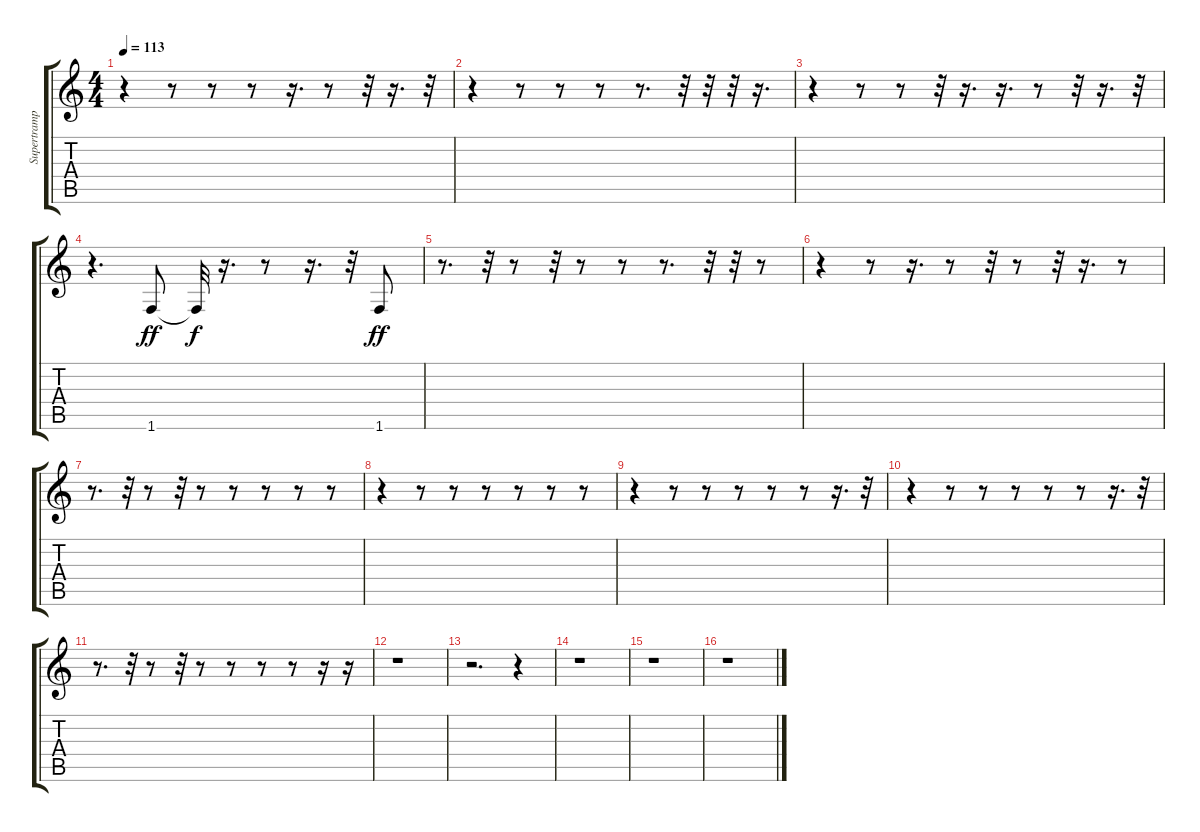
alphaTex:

\track ("Supertramp" "Supertramp") {instrument electricbassfinger}
\staff {score tabs}
\tuning (E4 B3 G3 D3 A2 E2) {hide}
\ts (4 4)
\tempo 113
\clef g2
\ks c
r.4{dy fff} r.8 r.8 r.8 r.16{d} r.8 r.32 r.16{d} r.32 |
r.4 r.8 r.8 r.8 r.8{d} r.32 r.32 r.32 r.16{d} |
r.4 r.8 r.8 r.32 r.16{d} r.16{d} r.8 r.32 r.16{d} r.32 |
r.4{d} 1.6.8{dy ff} 1.6{t}.32{dy f} r.16{d} r.8 r.16{d} r.32 1.6.8{dy ff} |
r.8{d} r.32 r.8 r.32 r.8 r.8 r.8{d} r.32 r.32 r.8 |
r.4 r.8 r.16{d} r.8 r.32 r.8 r.32 r.16{d} r.8 |
r.8{d} r.32 r.8 r.32 r.8 r.8 r.8 r.8 r.8 |
r.4 r.8 r.8 r.8 r.8 r.8 r.8 |
r.4 r.8 r.8 r.8 r.8 r.8 r.16{d} r.32 |
r.4 r.8 r.8 r.8 r.8 r.8 r.16{d} r.32 |
r.8{d} r.32 r.8 r.32 r.8 r.8 r.8 r.8 r.16 r.16 |
r.1 |
r.2{d} r.4 |
r.1 |
r.1 |
r.1
